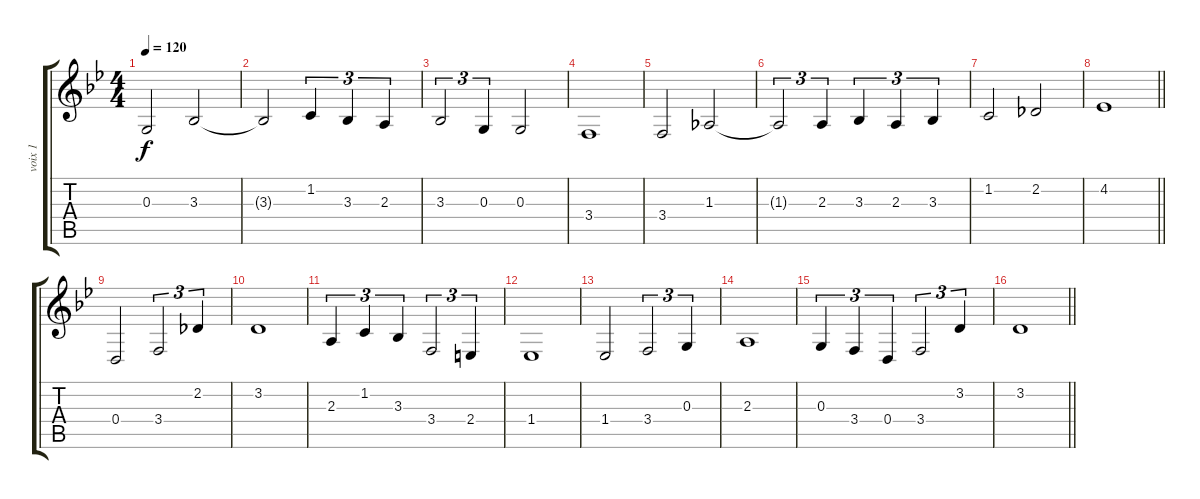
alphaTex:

\track ("voix 1" "voix 1") {instrument voiceoohs}
\staff {score tabs}
\tuning (E4 B3 G3 D3 A2 E2) {hide}
\ts (4 4)
\tempo 120
\clef g2
\ks bb
0.3.2{dy f} 3.3.2 |
3.3{t}.2 1.2.4{tu (3 2)} 3.3.4{tu (3 2)} 2.3.4{tu (3 2)} |
3.3.2{tu (3 2)} 0.3.4{tu (3 2)} 0.3.2 |
3.4.1 |
3.4.2 1.3.2 |
1.3{t}.2{tu (3 2)} 2.3.4{tu (3 2)} 3.3.4{tu (3 2)} 2.3.4{tu (3 2)} 3.3.4{tu (3 2)} |
1.2.2 2.2.2 |
\barLineRight lightlight
4.2.1 |
0.4.2 3.4.2{tu (3 2)} 2.2.4{tu (3 2)} |
3.2.1 |
2.3.4{tu (3 2)} 1.2.4{tu (3 2)} 3.3.4{tu (3 2)} 3.4.2{tu (3 2)} 2.4.4{tu (3 2)} |
1.4.1 |
1.4.2 3.4.2{tu (3 2)} 0.3.4{tu (3 2)} |
2.3.1 |
0.3.4{tu (3 2)} 3.4.4{tu (3 2)} 0.4.4{tu (3 2)} 3.4.2{tu (3 2)} 3.2.4{tu (3 2)} |
\barLineRight lightlight
3.2.1
